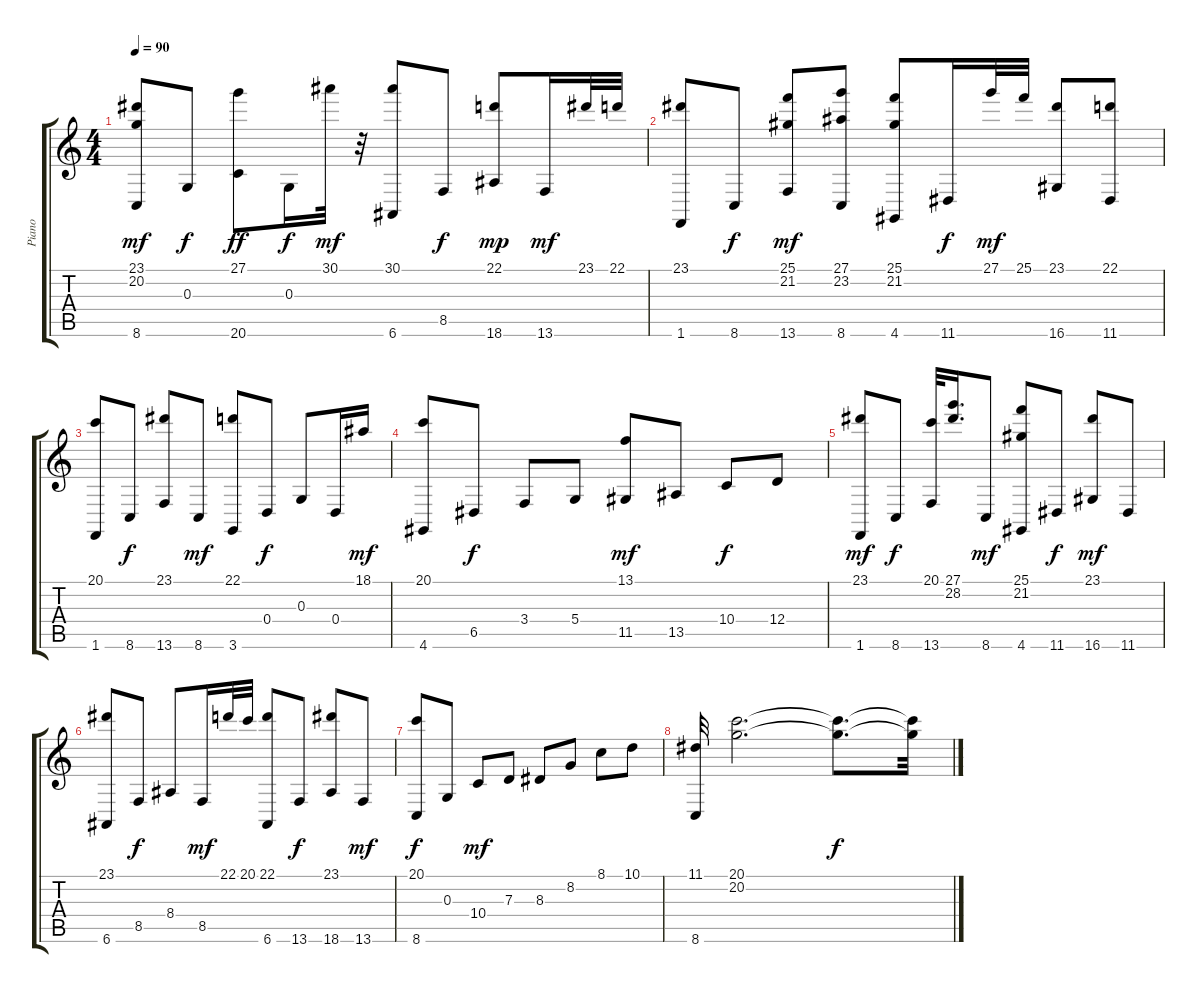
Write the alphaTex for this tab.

\track ("Piano" "Piano") {instrument acousticgrandpiano}
\staff {score tabs}
\tuning (E4 B3 G3 D3 A2 E2) {hide}
\ts (4 4)
\tempo 90
\clef g2
\ks c
(23.1 20.2 8.6).8{dy mf} 0.3.8{dy f} (27.1 20.6).8{dy ff} 0.3.16{dy f} 30.1.32{dy mf} r.32 (30.1 6.6).8 8.5.8{dy f} (22.1 18.6).8{dy mp} 13.6.16{dy mf} 23.1.32 22.1.32 |
(23.1 1.6).8 8.6.8{dy f} (25.1 21.2 13.6).8{dy mf} (27.1 23.2 8.6).8 (25.1 21.2 4.6).8 11.6.16{dy f} 27.1.32{dy mf} 25.1.32 (23.1 16.6).8 (22.1 11.6).8 |
(20.1 1.6).8 8.6.8{dy f} (23.1 13.6).8 8.6.8{dy mf} (22.1 3.6).8 0.4.8{dy f} 0.3.8 0.4.16 18.1.16{dy mf} |
(20.1 4.6).8 6.5.8{dy f} 3.4.8 5.4.8 (13.1 11.5).8{dy mf} 13.5.8 10.4.8{dy f} 12.4.8 |
(23.1 1.6).8{dy mf} 8.6.8{dy f} (20.1 13.6).32 (27.1 28.2).16{d} 8.6.8{dy mf} (25.1 21.2 4.6).8 11.6.8{dy f} (23.1 16.6).8{dy mf} 11.6.8 |
(23.1 6.6).8 8.5.8{dy f} 8.4.8 8.5.16{dy mf} 22.1.32 20.1.32 (22.1 6.6).8 13.6.8{dy f} (23.1 18.6).8 13.6.8{dy mf} |
(20.1 8.6).8{dy f} 0.3.8 10.4.8{dy mf} 7.3.8 8.3.8 8.2.8 8.1.8 10.1.8 |
(11.1 8.6).32 (20.1 20.2).2{d} (20.1{t} 20.2{t}).8{d dy f} (20.1{t} 20.2{t}).32
